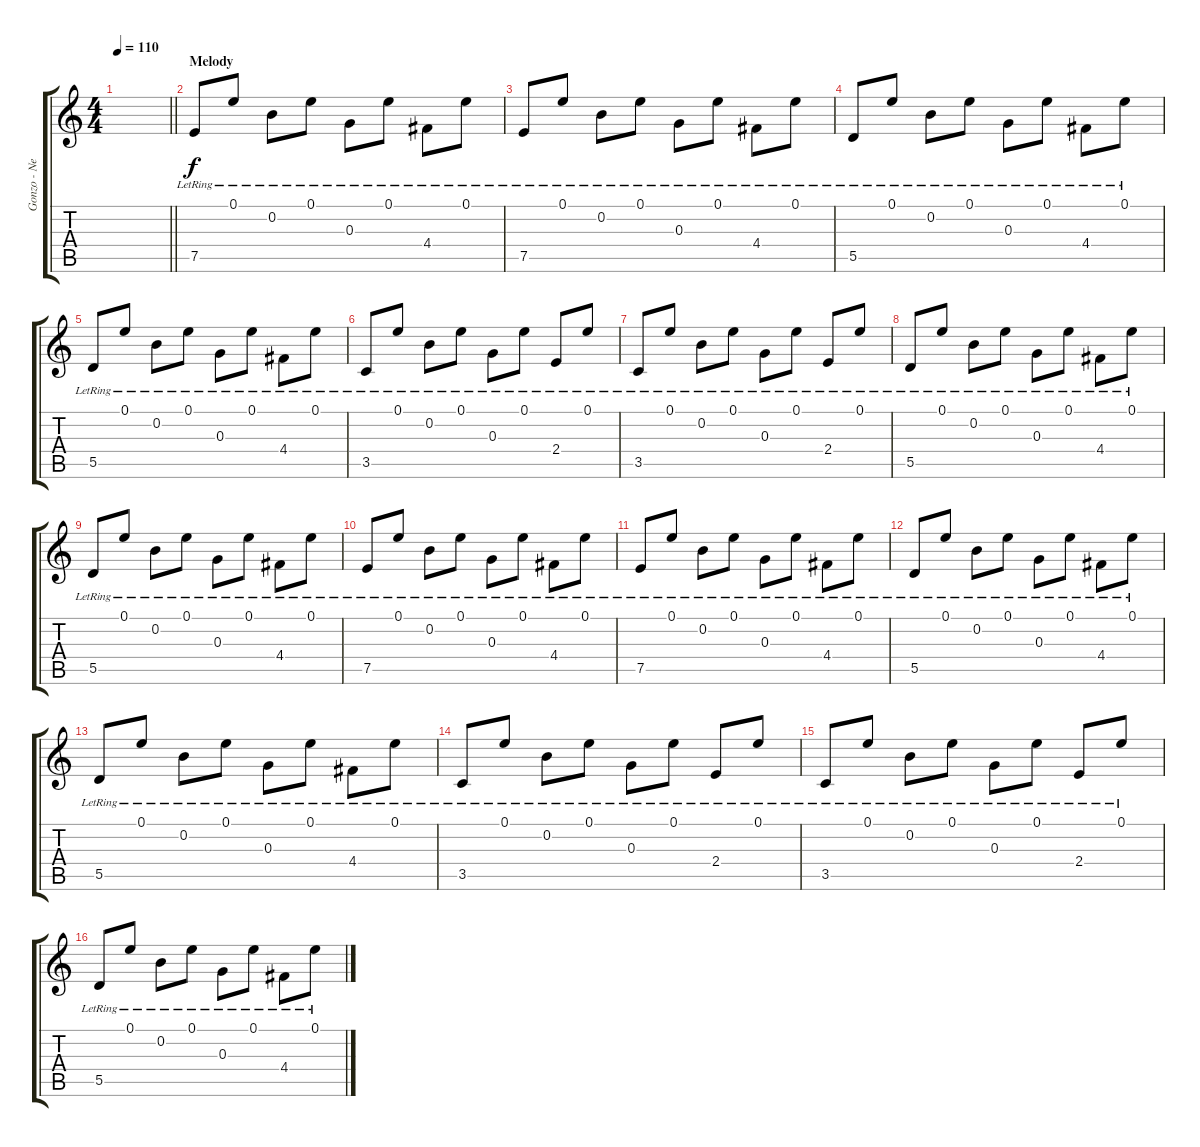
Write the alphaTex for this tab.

\track ("Gonzo - Neck 1" "Gonzo - Ne") {instrument electricguitarmuted}
\staff {score tabs}
\tuning (E4 B3 G3 D3 A2 E2) {hide}
\ts (4 4)
\tempo 110
\clef g2
\barLineRight lightlight
\ks c
|
\section ("" "Melody")
7.5{lr}.8 0.1{lr}.8 0.2{lr}.8 0.1{lr}.8 0.3{lr}.8 0.1{lr}.8 4.4{lr}.8 0.1{lr}.8 |
7.5{lr}.8 0.1{lr}.8 0.2{lr}.8 0.1{lr}.8 0.3{lr}.8 0.1{lr}.8 4.4{lr}.8 0.1{lr}.8 |
5.5{lr}.8 0.1{lr}.8 0.2{lr}.8 0.1{lr}.8 0.3{lr}.8 0.1{lr}.8 4.4{lr}.8 0.1{lr}.8 |
5.5{lr}.8 0.1{lr}.8 0.2{lr}.8 0.1{lr}.8 0.3{lr}.8 0.1{lr}.8 4.4{lr}.8 0.1{lr}.8 |
3.5{lr}.8 0.1{lr}.8 0.2{lr}.8 0.1{lr}.8 0.3{lr}.8 0.1{lr}.8 2.4{lr}.8 0.1{lr}.8 |
3.5{lr}.8 0.1{lr}.8 0.2{lr}.8 0.1{lr}.8 0.3{lr}.8 0.1{lr}.8 2.4{lr}.8 0.1{lr}.8 |
5.5{lr}.8 0.1{lr}.8 0.2{lr}.8 0.1{lr}.8 0.3{lr}.8 0.1{lr}.8 4.4{lr}.8 0.1{lr}.8 |
5.5{lr}.8 0.1{lr}.8 0.2{lr}.8 0.1{lr}.8 0.3{lr}.8 0.1{lr}.8 4.4{lr}.8 0.1{lr}.8 |
7.5{lr}.8 0.1{lr}.8 0.2{lr}.8 0.1{lr}.8 0.3{lr}.8 0.1{lr}.8 4.4{lr}.8 0.1{lr}.8 |
7.5{lr}.8 0.1{lr}.8 0.2{lr}.8 0.1{lr}.8 0.3{lr}.8 0.1{lr}.8 4.4{lr}.8 0.1{lr}.8 |
5.5{lr}.8 0.1{lr}.8 0.2{lr}.8 0.1{lr}.8 0.3{lr}.8 0.1{lr}.8 4.4{lr}.8 0.1{lr}.8 |
5.5{lr}.8 0.1{lr}.8 0.2{lr}.8 0.1{lr}.8 0.3{lr}.8 0.1{lr}.8 4.4{lr}.8 0.1{lr}.8 |
3.5{lr}.8 0.1{lr}.8 0.2{lr}.8 0.1{lr}.8 0.3{lr}.8 0.1{lr}.8 2.4{lr}.8 0.1{lr}.8 |
3.5{lr}.8 0.1{lr}.8 0.2{lr}.8 0.1{lr}.8 0.3{lr}.8 0.1{lr}.8 2.4{lr}.8 0.1{lr}.8 |
5.5{lr}.8 0.1{lr}.8 0.2{lr}.8 0.1{lr}.8 0.3{lr}.8 0.1{lr}.8 4.4{lr}.8 0.1{lr}.8
